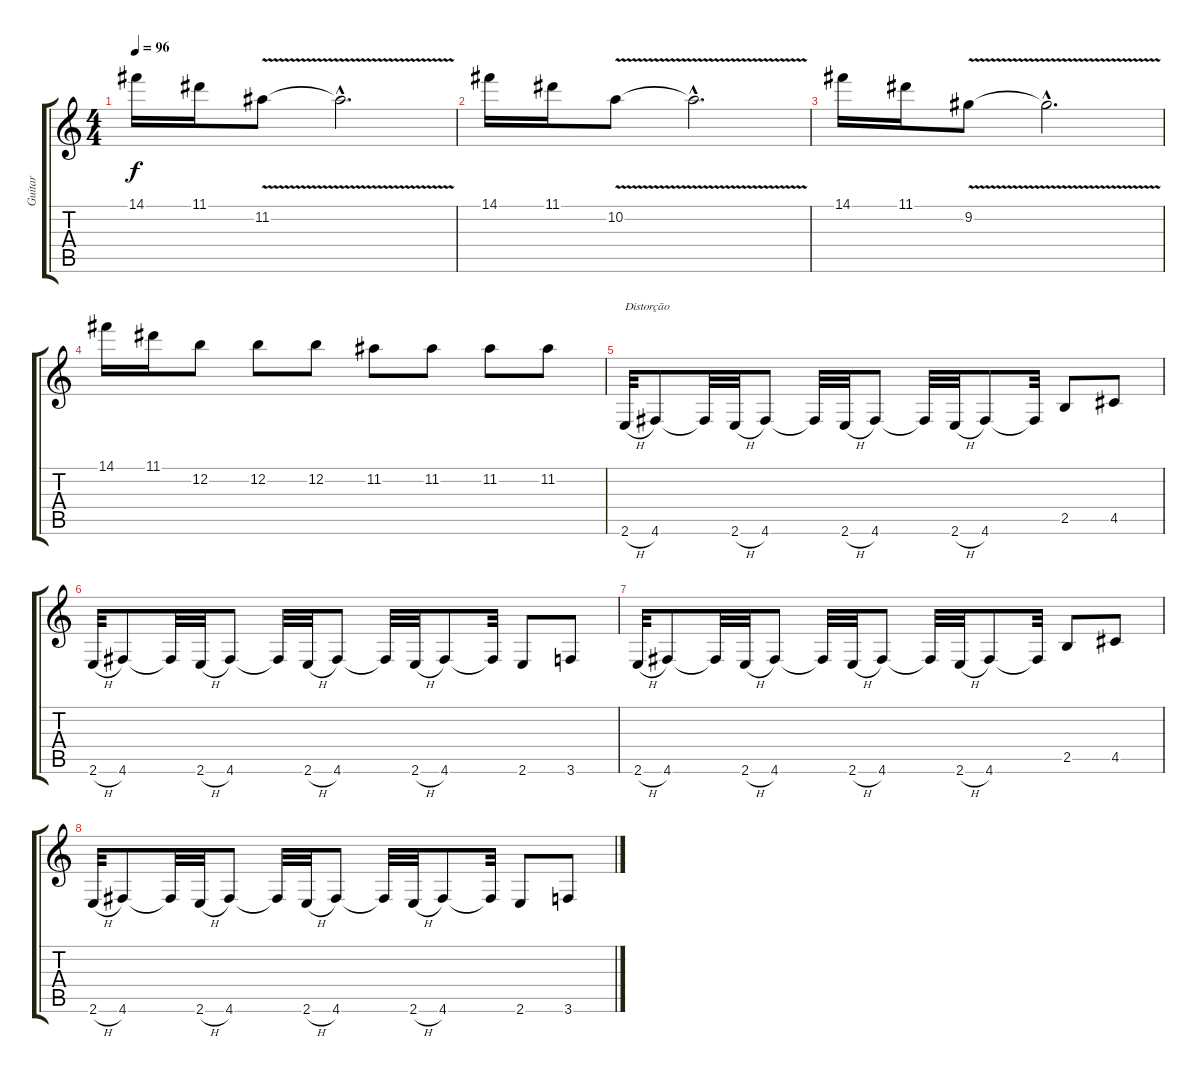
\track ("Guitar" "Guitar") {instrument electricguitarjazz}
\staff {score tabs}
\tuning (E4 B3 G3 D3 A2 D2) {hide}
\ts (4 4)
\tempo 96
\clef g2
\ks c
14.1.16{dy f} 11.1.16 11.2{v}.8 11.2{hac t}.2{d} |
14.1.16 11.1.16 10.2{v}.8 10.2{hac t}.2{d} |
14.1.16 11.1.16 9.2{v}.8 9.2{hac t}.2{d} |
14.1.16 11.1.16 12.2.8 12.2.8 12.2.8 11.2.8 11.2.8 11.2.8 11.2.8 |
2.6{h}.32{txt "Distorção" instrument distortionguitar} 4.6.8 4.6{t}.32 2.6{h}.32 4.6.8 4.6{t}.32 2.6{h}.32 4.6.8 4.6{t}.32 2.6{h}.32 4.6.8 4.6{t}.32 2.5.8 4.5.8 |
2.6{h}.32 4.6.8 4.6{t}.32 2.6{h}.32 4.6.8 4.6{t}.32 2.6{h}.32 4.6.8 4.6{t}.32 2.6{h}.32 4.6.8 4.6{t}.32 2.6.8 3.6.8 |
2.6{h}.32 4.6.8 4.6{t}.32 2.6{h}.32 4.6.8 4.6{t}.32 2.6{h}.32 4.6.8 4.6{t}.32 2.6{h}.32 4.6.8 4.6{t}.32 2.5.8 4.5.8 |
2.6{h}.32 4.6.8 4.6{t}.32 2.6{h}.32 4.6.8 4.6{t}.32 2.6{h}.32 4.6.8 4.6{t}.32 2.6{h}.32 4.6.8 4.6{t}.32 2.6.8 3.6.8
